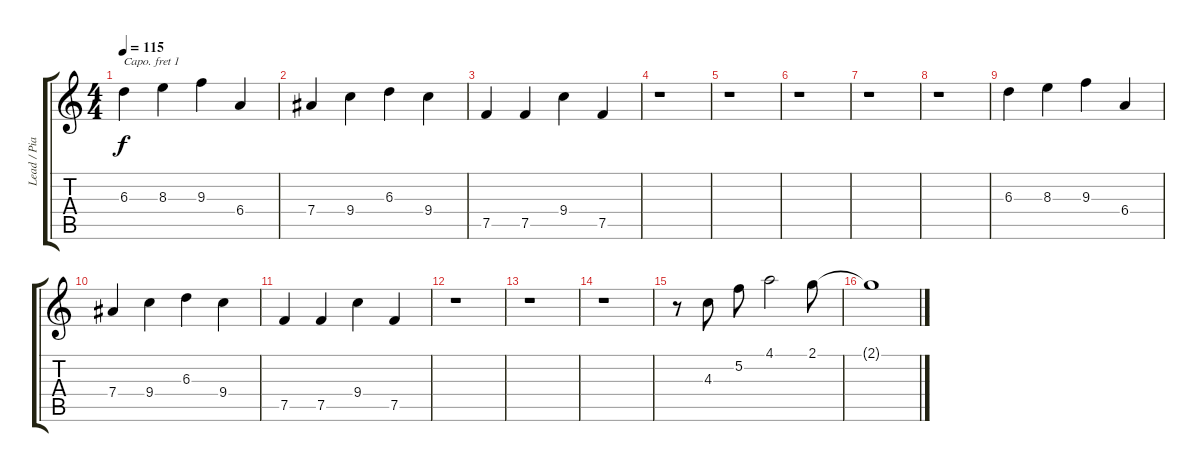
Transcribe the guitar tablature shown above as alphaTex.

\track ("Lead / Piano" "Lead / Pia") {instrument overdrivenguitar}
\staff {score tabs}
\capo 1
\tuning (E4 B3 G3 D3 A2 E2) {hide}
\ts (4 4)
\tempo 115
\clef g2
\ks c
6.3.4{dy f volume 10 instrument overdrivenguitar} 8.3.4 9.3.4 6.4.4 |
7.4.4 9.4.4 6.3.4 9.4.4 |
7.5.4 7.5.4 9.4.4 7.5.4 |
r.1 |
r.1 |
r.1 |
r.1 |
r.1 |
6.3.4 8.3.4 9.3.4 6.4.4 |
7.4.4 9.4.4 6.3.4 9.4.4 |
7.5.4 7.5.4 9.4.4 7.5.4 |
r.1 |
r.1 |
r.1 |
r.8{volume 12} 4.3.8 5.2.8 4.1.2 2.1.8{volume 0} |
2.1{t}.1
